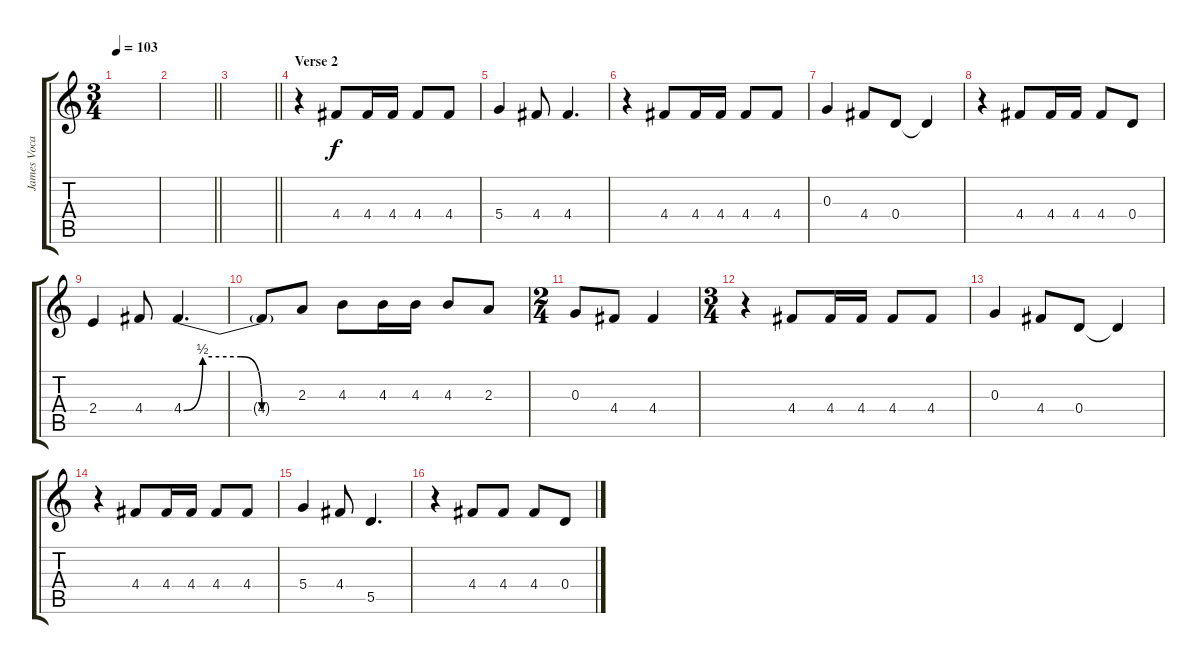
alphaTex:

\track ("James Vocals" "James Voca") {instrument overdrivenguitar}
\staff {score tabs}
\tuning (E4 B3 G3 D3 A2 E2) {hide}
\ts (3 4)
\tempo 103
\clef g2
\ks c
|
\barLineRight lightlight
|
\barLineRight lightlight
|
\section ("" "Verse 2")
r.4 4.4.8 4.4.16 4.4.16 4.4.8 4.4.8 |
5.4.4 4.4.8 4.4.4{d} |
r.4 4.4.8 4.4.16 4.4.16 4.4.8 4.4.8 |
0.3.4 4.4.8 0.4.8 0.4{t}.4 |
r.4 4.4.8 4.4.16 4.4.16 4.4.8 0.4.8 |
2.4.4 4.4.8 4.4{be (custom 0 0 10 2 30 2 41 0 60 0)}.4{d} |
4.4{t}.8 2.3.8 4.3.8 4.3.16 4.3.16 4.3.8 2.3.8 |
\ts (2 4)
0.3.8 4.4.8 4.4.4 |
\ts (3 4)
r.4 4.4.8 4.4.16 4.4.16 4.4.8 4.4.8 |
0.3.4 4.4.8 0.4.8 0.4{t}.4 |
r.4 4.4.8 4.4.16 4.4.16 4.4.8 4.4.8 |
5.4.4 4.4.8 5.5.4{d} |
r.4 4.4.8 4.4.8 4.4.8 0.4.8
